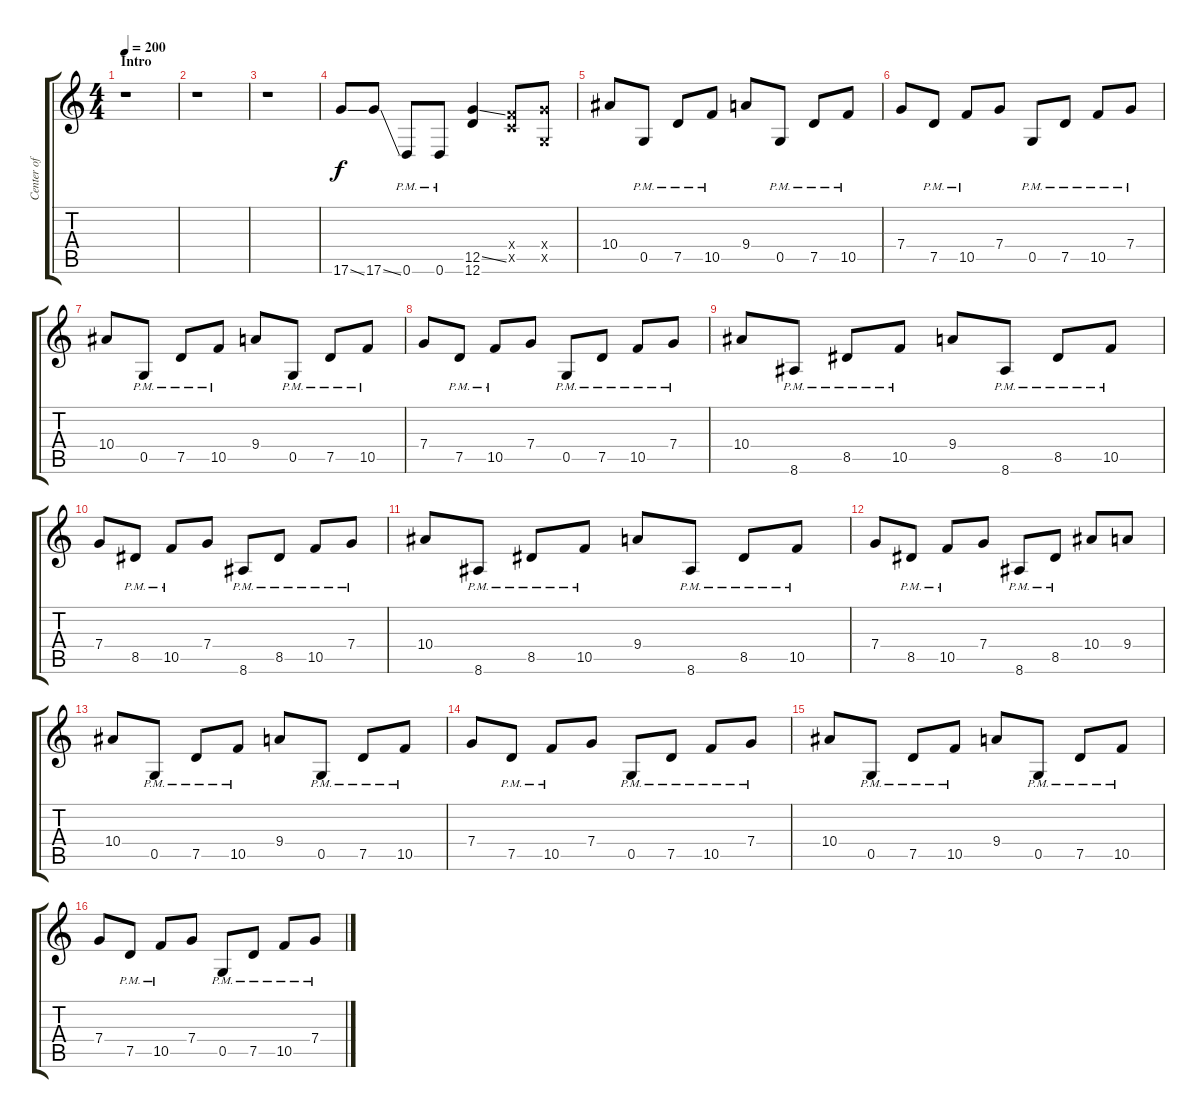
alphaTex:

\track ("Center of 3" "Center of ") {instrument distortionguitar}
\staff {score tabs}
\tuning (D4 A3 F3 C3 G2 D2) {hide}
\ts (4 4)
\section ("" "Intro")
\tempo 200
\clef g2
\ks c
r.1{dy f instrument distortionguitar} |
r.1 |
r.1 |
17.6{ss}.8 17.6{ss}.8 0.6{pm}.8 0.6{pm}.8 (12.5{ss} 12.6).4 (0.4{x} 10.5{x}).8 (7.4{x} 0.5{x}).8 |
10.4.8 0.5{pm}.8 7.5{pm}.8 10.5{pm}.8 9.4.8 0.5{pm}.8 7.5{pm}.8 10.5{pm}.8 |
7.4.8 7.5{pm}.8 10.5{pm}.8 7.4.8 0.5{pm}.8 7.5{pm}.8 10.5{pm}.8 7.4{pm}.8 |
10.4.8 0.5{pm}.8 7.5{pm}.8 10.5{pm}.8 9.4.8 0.5{pm}.8 7.5{pm}.8 10.5{pm}.8 |
7.4.8 7.5{pm}.8 10.5{pm}.8 7.4.8 0.5{pm}.8 7.5{pm}.8 10.5{pm}.8 7.4{pm}.8 |
10.4.8 8.6{pm}.8 8.5{pm}.8 10.5{pm}.8 9.4.8 8.6{pm}.8 8.5{pm}.8 10.5{pm}.8 |
7.4.8 8.5{pm}.8 10.5{pm}.8 7.4.8 8.6{pm}.8 8.5{pm}.8 10.5{pm}.8 7.4{pm}.8 |
10.4.8 8.6{pm}.8 8.5{pm}.8 10.5{pm}.8 9.4.8 8.6{pm}.8 8.5{pm}.8 10.5{pm}.8 |
7.4.8 8.5{pm}.8 10.5{pm}.8 7.4.8 8.6{pm}.8 8.5{pm}.8 10.4.8 9.4.8 |
10.4.8 0.5{pm}.8 7.5{pm}.8 10.5{pm}.8 9.4.8 0.5{pm}.8 7.5{pm}.8 10.5{pm}.8 |
7.4.8 7.5{pm}.8 10.5{pm}.8 7.4.8 0.5{pm}.8 7.5{pm}.8 10.5{pm}.8 7.4{pm}.8 |
10.4.8 0.5{pm}.8 7.5{pm}.8 10.5{pm}.8 9.4.8 0.5{pm}.8 7.5{pm}.8 10.5{pm}.8 |
7.4.8 7.5{pm}.8 10.5{pm}.8 7.4.8 0.5{pm}.8 7.5{pm}.8 10.5{pm}.8 7.4{pm}.8
